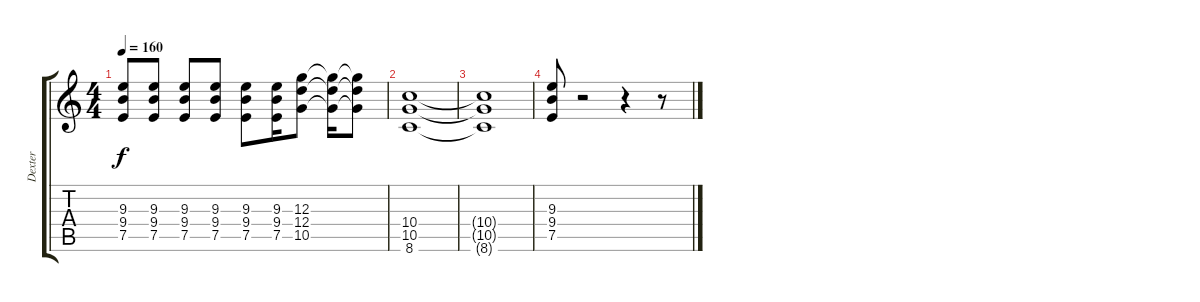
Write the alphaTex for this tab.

\track ("Dexter" "Dexter") {instrument distortionguitar}
\staff {score tabs}
\tuning (E4 B3 G3 D3 A2 E2) {hide}
\ts (4 4)
\tempo 160
\clef g2
\ks c
(9.3 9.4 7.5).8{dy f} (9.3 9.4 7.5).8 (9.3 9.4 7.5).8 (9.3 9.4 7.5).8 (9.3 9.4 7.5).8 (9.3 9.4 7.5).16 (12.3 12.4 10.5).8 (12.3{t} 12.4{t} 10.5{t}).16 (12.3{t} 12.4{t} 10.5{t}).8 |
(10.4 10.5 8.6).1 |
(10.4{t} 10.5{t} 8.6{t}).1 |
(9.3 9.4 7.5).8 r.2 r.4 r.8
